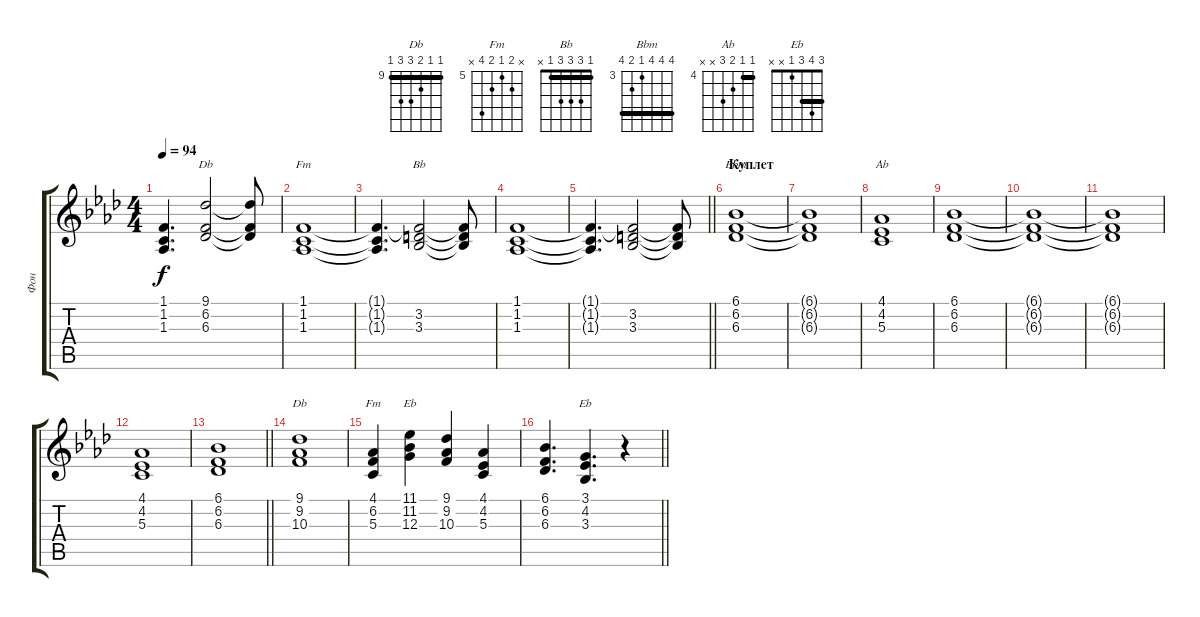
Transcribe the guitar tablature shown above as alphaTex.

\track ("Фон" "Фон") {instrument pad2warm}
\staff {score tabs}
\tuning (E4 B3 G3 D3 A2 E2) {hide}
\chord ("Db" 9 6 6 6 8 9) {firstfret 6 barre 6}
\chord ("Fm" 1 1 1 3 3 1) {barre 1}
\chord ("Bb" 1 3 3 3 1 x) {barre 1}
\chord ("Bbm" 6 6 6 3 4 6) {firstfret 3 barre 6}
\chord ("Ab" 4 4 5 6 x x) {firstfret 4 barre 4}
\chord ("Db" 9 9 10 11 11 9) {firstfret 9 barre 9}
\chord ("Fm" x 6 5 6 8 x) {firstfret 5}
\chord ("Eb" 11 11 12 13 x x) {firstfret 11 barre 11}
\chord ("Eb" 3 4 3 1 x x) {barre 3}
\ts (4 4)
\tempo 94
\clef g2
\ks fminor
(1.1{t} 1.2{t} 1.3{t}).4{d dy f} (9.1 6.2 6.3).2{ch "Db"} (9.1{t} 6.2{t} 6.3{t}).8 |
(1.1 1.2 1.3).1{ch "Fm"} |
(1.1{t} 1.2{t} 1.3{t}).4{d} (1.1{t} 3.2 3.3).2{ch "Bb"} (1.1{t} 3.2{t} 3.3{t}).8 |
(1.1 1.2 1.3).1 |
\barLineRight lightlight
(1.1{t} 1.2{t} 1.3{t}).4{d} (1.1{t} 3.2 3.3).2 (1.1{t} 3.2{t} 3.3{t}).8 |
\section ("" "Куплет")
(6.1 6.2 6.3).1{ch "Bbm"} |
(6.1{t} 6.2{t} 6.3{t}).1 |
(4.1 4.2 5.3).1{ch "Ab"} |
(6.1 6.2 6.3).1 |
(6.1{t} 6.2{t} 6.3{t}).1 |
(6.1{t} 6.2{t} 6.3{t}).1 |
(4.1 4.2 5.3).1 |
\barLineRight lightlight
(6.1 6.2 6.3).1 |
\section ("" "")
(9.1 9.2 10.3).1{ch "Db"} |
(4.1 6.2 5.3).4{ch "Fm"} (11.1 11.2 12.3).4{ch "Eb"} (9.1 9.2 10.3).4 (4.1 4.2 5.3).4 |
\barLineRight lightlight
(6.1 6.2 6.3).4{d} (3.1 4.2 3.3).4{d ch "Eb"} r.4
